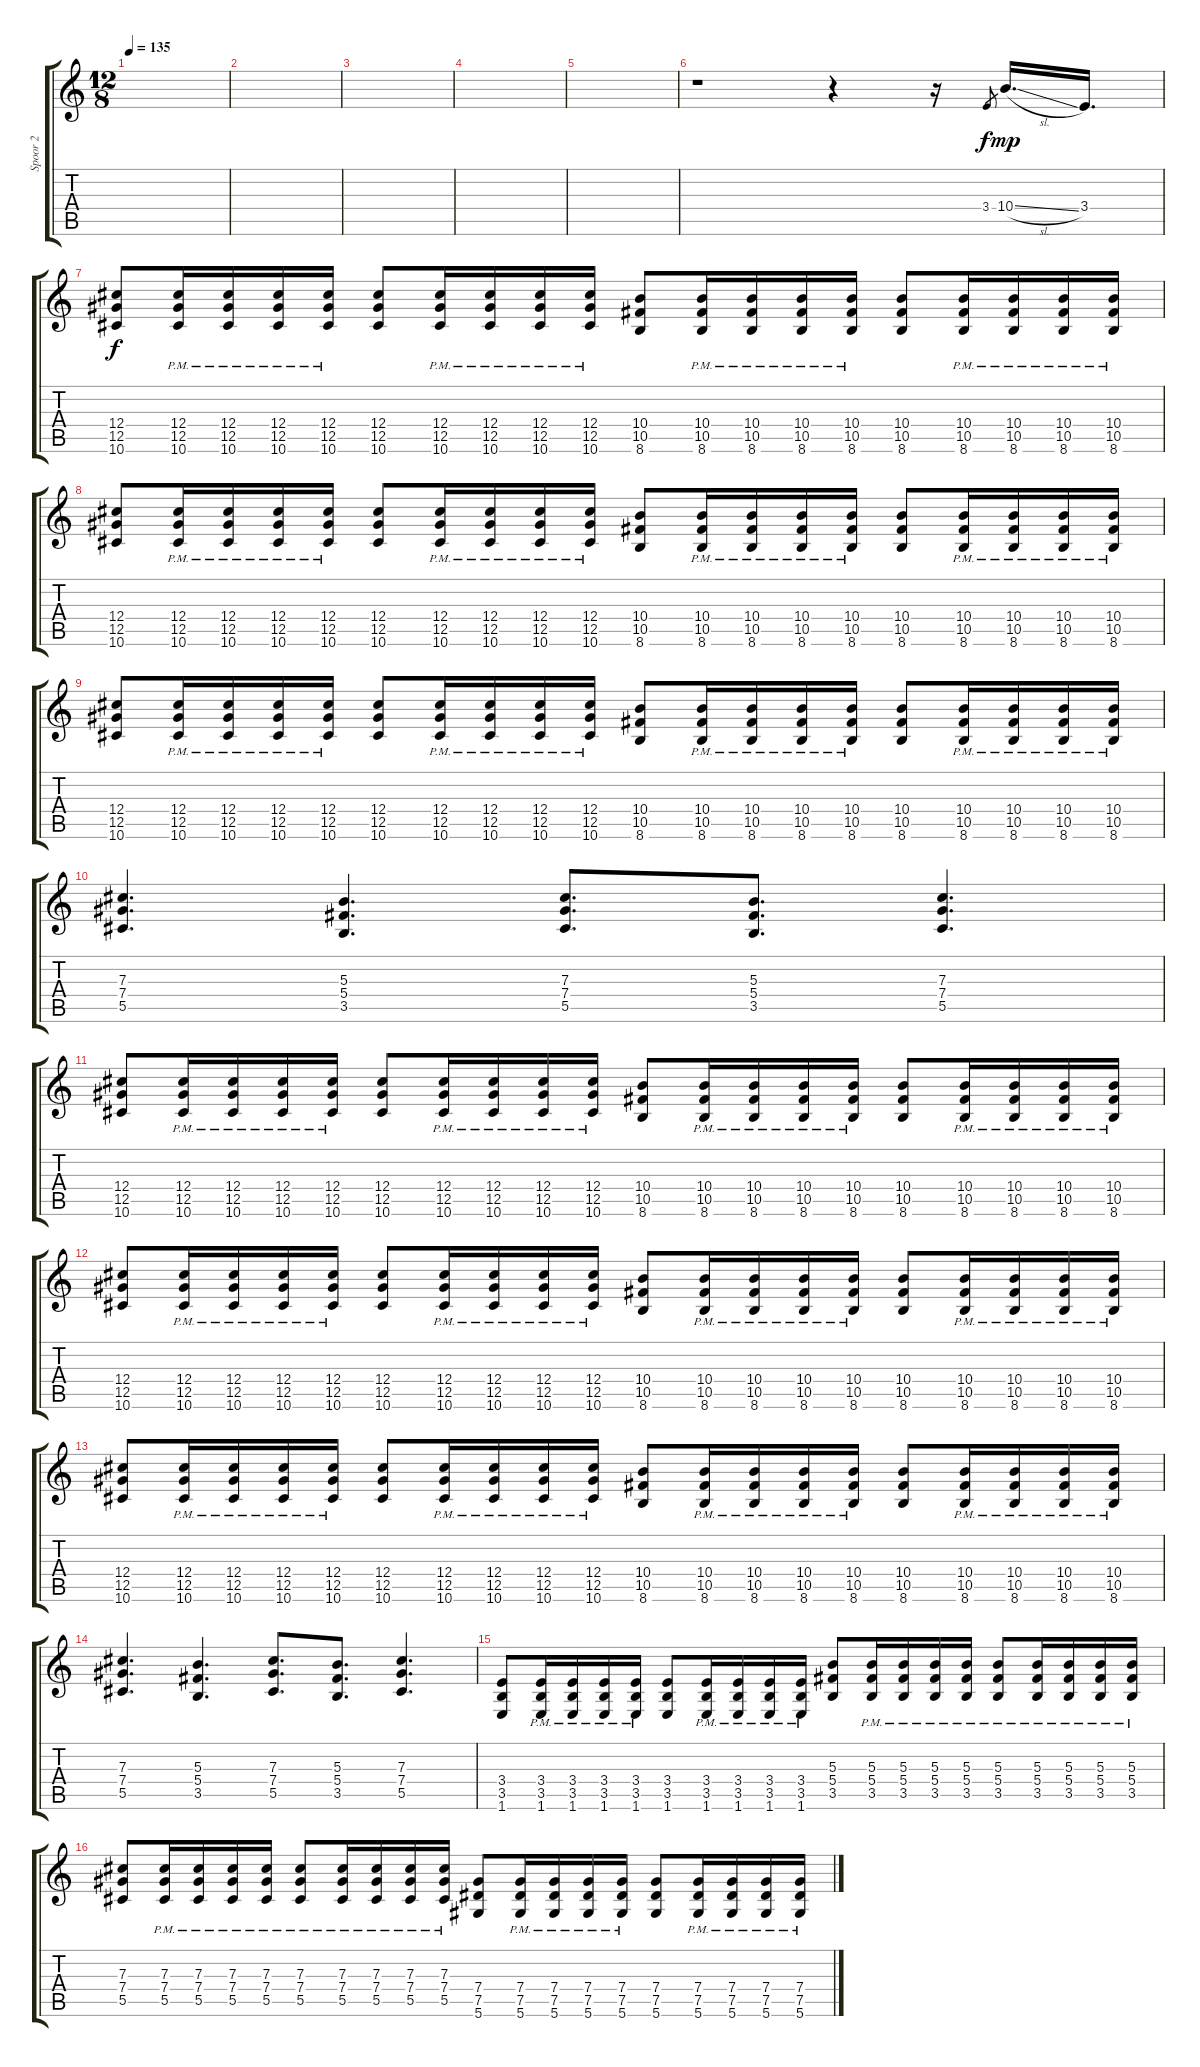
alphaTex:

\track ("Spoor 2" "Spoor 2") {instrument acousticguitarsteel}
\staff {score tabs}
\tuning (Eb4 Bb3 Gb3 Db3 Ab2 Eb2) {hide}
\ts (12 8)
\tempo 135
\clef g2
\ks c
|
|
|
|
|
r.1 r.4 r.16 3.4.8{gr} 10.4{sl}.16{d dy mp} 3.4.16{d} |
(12.4 12.5 10.6).8{dy f} (12.4{pm} 12.5{pm} 10.6{pm}).16 (12.4{pm} 12.5{pm} 10.6{pm}).16 (12.4{pm} 12.5{pm} 10.6{pm}).16 (12.4{pm} 12.5{pm} 10.6{pm}).16 (12.4 12.5 10.6).8 (12.4{pm} 12.5{pm} 10.6{pm}).16 (12.4{pm} 12.5{pm} 10.6{pm}).16 (12.4{pm} 12.5{pm} 10.6{pm}).16 (12.4{pm} 12.5{pm} 10.6{pm}).16 (10.4 10.5 8.6).8 (10.4{pm} 10.5{pm} 8.6{pm}).16 (10.4{pm} 10.5{pm} 8.6{pm}).16 (10.4{pm} 10.5{pm} 8.6{pm}).16 (10.4{pm} 10.5{pm} 8.6{pm}).16 (10.4 10.5 8.6).8 (10.4{pm} 10.5{pm} 8.6{pm}).16 (10.4{pm} 10.5{pm} 8.6{pm}).16 (10.4{pm} 10.5{pm} 8.6{pm}).16 (10.4{pm} 10.5{pm} 8.6{pm}).16 |
(12.4 12.5 10.6).8 (12.4{pm} 12.5{pm} 10.6{pm}).16 (12.4{pm} 12.5{pm} 10.6{pm}).16 (12.4{pm} 12.5{pm} 10.6{pm}).16 (12.4{pm} 12.5{pm} 10.6{pm}).16 (12.4 12.5 10.6).8 (12.4{pm} 12.5{pm} 10.6{pm}).16 (12.4{pm} 12.5{pm} 10.6{pm}).16 (12.4{pm} 12.5{pm} 10.6{pm}).16 (12.4{pm} 12.5{pm} 10.6{pm}).16 (10.4 10.5 8.6).8 (10.4{pm} 10.5{pm} 8.6{pm}).16 (10.4{pm} 10.5{pm} 8.6{pm}).16 (10.4{pm} 10.5{pm} 8.6{pm}).16 (10.4{pm} 10.5{pm} 8.6{pm}).16 (10.4 10.5 8.6).8 (10.4{pm} 10.5{pm} 8.6{pm}).16 (10.4{pm} 10.5{pm} 8.6{pm}).16 (10.4{pm} 10.5{pm} 8.6{pm}).16 (10.4{pm} 10.5{pm} 8.6{pm}).16 |
(12.4 12.5 10.6).8 (12.4{pm} 12.5{pm} 10.6{pm}).16 (12.4{pm} 12.5{pm} 10.6{pm}).16 (12.4{pm} 12.5{pm} 10.6{pm}).16 (12.4{pm} 12.5{pm} 10.6{pm}).16 (12.4 12.5 10.6).8 (12.4{pm} 12.5{pm} 10.6{pm}).16 (12.4{pm} 12.5{pm} 10.6{pm}).16 (12.4{pm} 12.5{pm} 10.6{pm}).16 (12.4{pm} 12.5{pm} 10.6{pm}).16 (10.4 10.5 8.6).8 (10.4{pm} 10.5{pm} 8.6{pm}).16 (10.4{pm} 10.5{pm} 8.6{pm}).16 (10.4{pm} 10.5{pm} 8.6{pm}).16 (10.4{pm} 10.5{pm} 8.6{pm}).16 (10.4 10.5 8.6).8 (10.4{pm} 10.5{pm} 8.6{pm}).16 (10.4{pm} 10.5{pm} 8.6{pm}).16 (10.4{pm} 10.5{pm} 8.6{pm}).16 (10.4{pm} 10.5{pm} 8.6{pm}).16 |
(7.3 7.4 5.5).4{d} (5.3 5.4 3.5).4{d} (7.3 7.4 5.5).8{d} (5.3 5.4 3.5).8{d} (7.3 7.4 5.5).4{d} |
(12.4 12.5 10.6).8 (12.4{pm} 12.5{pm} 10.6{pm}).16 (12.4{pm} 12.5{pm} 10.6{pm}).16 (12.4{pm} 12.5{pm} 10.6{pm}).16 (12.4{pm} 12.5{pm} 10.6{pm}).16 (12.4 12.5 10.6).8 (12.4{pm} 12.5{pm} 10.6{pm}).16 (12.4{pm} 12.5{pm} 10.6{pm}).16 (12.4{pm} 12.5{pm} 10.6{pm}).16 (12.4{pm} 12.5{pm} 10.6{pm}).16 (10.4 10.5 8.6).8 (10.4{pm} 10.5{pm} 8.6{pm}).16 (10.4{pm} 10.5{pm} 8.6{pm}).16 (10.4{pm} 10.5{pm} 8.6{pm}).16 (10.4{pm} 10.5{pm} 8.6{pm}).16 (10.4 10.5 8.6).8 (10.4{pm} 10.5{pm} 8.6{pm}).16 (10.4{pm} 10.5{pm} 8.6{pm}).16 (10.4{pm} 10.5{pm} 8.6{pm}).16 (10.4{pm} 10.5{pm} 8.6{pm}).16 |
(12.4 12.5 10.6).8 (12.4{pm} 12.5{pm} 10.6{pm}).16 (12.4{pm} 12.5{pm} 10.6{pm}).16 (12.4{pm} 12.5{pm} 10.6{pm}).16 (12.4{pm} 12.5{pm} 10.6{pm}).16 (12.4 12.5 10.6).8 (12.4{pm} 12.5{pm} 10.6{pm}).16 (12.4{pm} 12.5{pm} 10.6{pm}).16 (12.4{pm} 12.5{pm} 10.6{pm}).16 (12.4{pm} 12.5{pm} 10.6{pm}).16 (10.4 10.5 8.6).8 (10.4{pm} 10.5{pm} 8.6{pm}).16 (10.4{pm} 10.5{pm} 8.6{pm}).16 (10.4{pm} 10.5{pm} 8.6{pm}).16 (10.4{pm} 10.5{pm} 8.6{pm}).16 (10.4 10.5 8.6).8 (10.4{pm} 10.5{pm} 8.6{pm}).16 (10.4{pm} 10.5{pm} 8.6{pm}).16 (10.4{pm} 10.5{pm} 8.6{pm}).16 (10.4{pm} 10.5{pm} 8.6{pm}).16 |
(12.4 12.5 10.6).8 (12.4{pm} 12.5{pm} 10.6{pm}).16 (12.4{pm} 12.5{pm} 10.6{pm}).16 (12.4{pm} 12.5{pm} 10.6{pm}).16 (12.4{pm} 12.5{pm} 10.6{pm}).16 (12.4 12.5 10.6).8 (12.4{pm} 12.5{pm} 10.6{pm}).16 (12.4{pm} 12.5{pm} 10.6{pm}).16 (12.4{pm} 12.5{pm} 10.6{pm}).16 (12.4{pm} 12.5{pm} 10.6{pm}).16 (10.4 10.5 8.6).8 (10.4{pm} 10.5{pm} 8.6{pm}).16 (10.4{pm} 10.5{pm} 8.6{pm}).16 (10.4{pm} 10.5{pm} 8.6{pm}).16 (10.4{pm} 10.5{pm} 8.6{pm}).16 (10.4 10.5 8.6).8 (10.4{pm} 10.5{pm} 8.6{pm}).16 (10.4{pm} 10.5{pm} 8.6{pm}).16 (10.4{pm} 10.5{pm} 8.6{pm}).16 (10.4{pm} 10.5{pm} 8.6{pm}).16 |
(7.3 7.4 5.5).4{d} (5.3 5.4 3.5).4{d} (7.3 7.4 5.5).8{d} (5.3 5.4 3.5).8{d} (7.3 7.4 5.5).4{d} |
(3.4 3.5 1.6).8 (3.4{pm} 3.5{pm} 1.6{pm}).16 (3.4{pm} 3.5{pm} 1.6{pm}).16 (3.4{pm} 3.5{pm} 1.6{pm}).16 (3.4{pm} 3.5{pm} 1.6{pm}).16 (3.4 3.5 1.6).8 (3.4{pm} 3.5{pm} 1.6{pm}).16 (3.4{pm} 3.5{pm} 1.6{pm}).16 (3.4{pm} 3.5{pm} 1.6{pm}).16 (3.4{pm} 3.5{pm} 1.6{pm}).16 (5.3 5.4 3.5).8 (5.3{pm} 5.4{pm} 3.5{pm}).16 (5.3{pm} 5.4{pm} 3.5{pm}).16 (5.3{pm} 5.4{pm} 3.5{pm}).16 (5.3{pm} 5.4{pm} 3.5{pm}).16 (5.3{pm} 5.4 3.5).8 (5.3{pm} 5.4{pm} 3.5{pm}).16 (5.3{pm} 5.4{pm} 3.5{pm}).16 (5.3{pm} 5.4{pm} 3.5{pm}).16 (5.3{pm} 5.4{pm} 3.5{pm}).16 |
(7.3 7.4 5.5).8 (7.3{pm} 7.4{pm} 5.5{pm}).16 (7.3{pm} 7.4{pm} 5.5{pm}).16 (7.3{pm} 7.4{pm} 5.5{pm}).16 (7.3{pm} 7.4{pm} 5.5{pm}).16 (7.3{pm} 7.4 5.5).8 (7.3{pm} 7.4{pm} 5.5{pm}).16 (7.3{pm} 7.4{pm} 5.5{pm}).16 (7.3{pm} 7.4{pm} 5.5{pm}).16 (7.3{pm} 7.4{pm} 5.5{pm}).16 (7.4 7.5 5.6).8 (7.4{pm} 7.5{pm} 5.6{pm}).16 (7.4{pm} 7.5{pm} 5.6{pm}).16 (7.4{pm} 7.5{pm} 5.6{pm}).16 (7.4{pm} 7.5{pm} 5.6{pm}).16 (7.4 7.5 5.6).8 (7.4{pm} 7.5{pm} 5.6{pm}).16 (7.4{pm} 7.5{pm} 5.6{pm}).16 (7.4{pm} 7.5{pm} 5.6{pm}).16 (7.4{pm} 7.5{pm} 5.6{pm}).16
